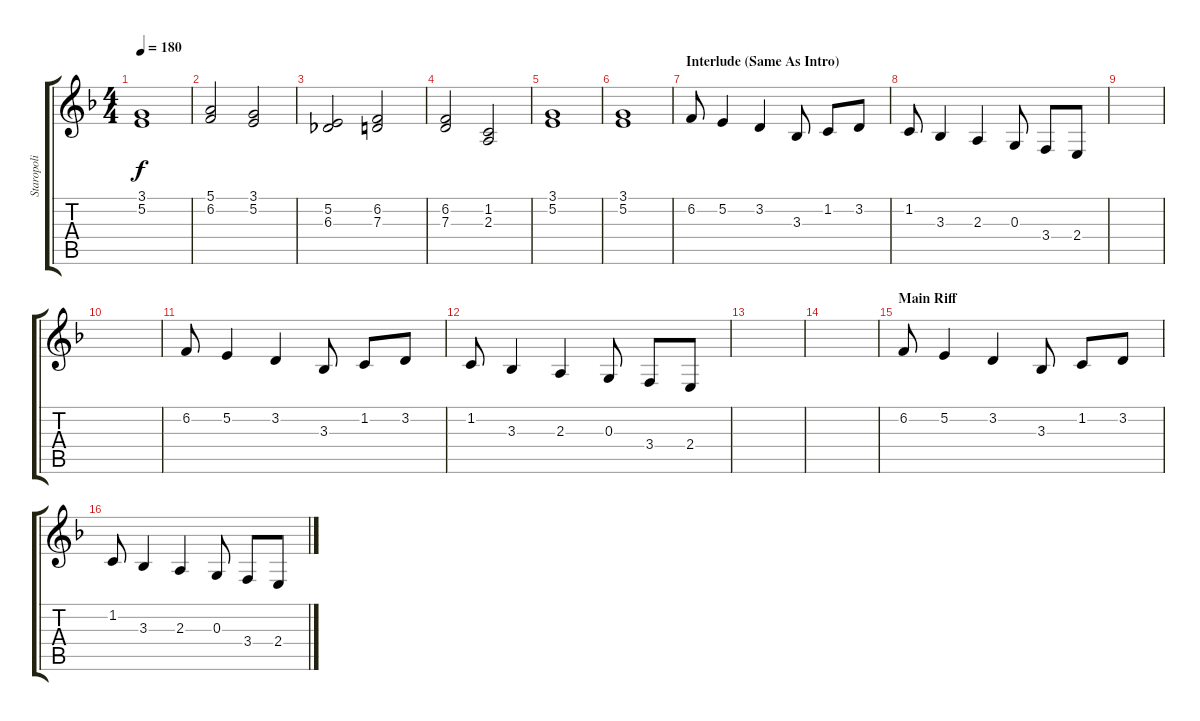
\track ("Staropoli 2" "Staropoli ") {instrument stringensemble1}
\staff {score tabs}
\tuning (E4 B3 G3 D3 A2 E2) {hide}
\ts (4 4)
\tempo 180
\clef g2
\ks dminor
(3.1 5.2).1{dy f} |
(5.1 6.2).2 (3.1 5.2).2 |
(5.2 6.3).2 (6.2 7.3).2 |
(6.2 7.3).2 (1.2 2.3).2 |
(3.1 5.2).1 |
(3.1 5.2).1 |
\section ("" "Interlude (Same As Intro)")
6.2.8 5.2.4 3.2.4 3.3.8 1.2.8 3.2.8 |
1.2.8 3.3.4 2.3.4 0.3.8 3.4.8 2.4.8 |
|
|
6.2.8 5.2.4 3.2.4 3.3.8 1.2.8 3.2.8 |
1.2.8 3.3.4 2.3.4 0.3.8 3.4.8 2.4.8 |
|
|
\section ("" "Main Riff")
6.2.8 5.2.4 3.2.4 3.3.8 1.2.8 3.2.8 |
1.2.8 3.3.4 2.3.4 0.3.8 3.4.8 2.4.8
